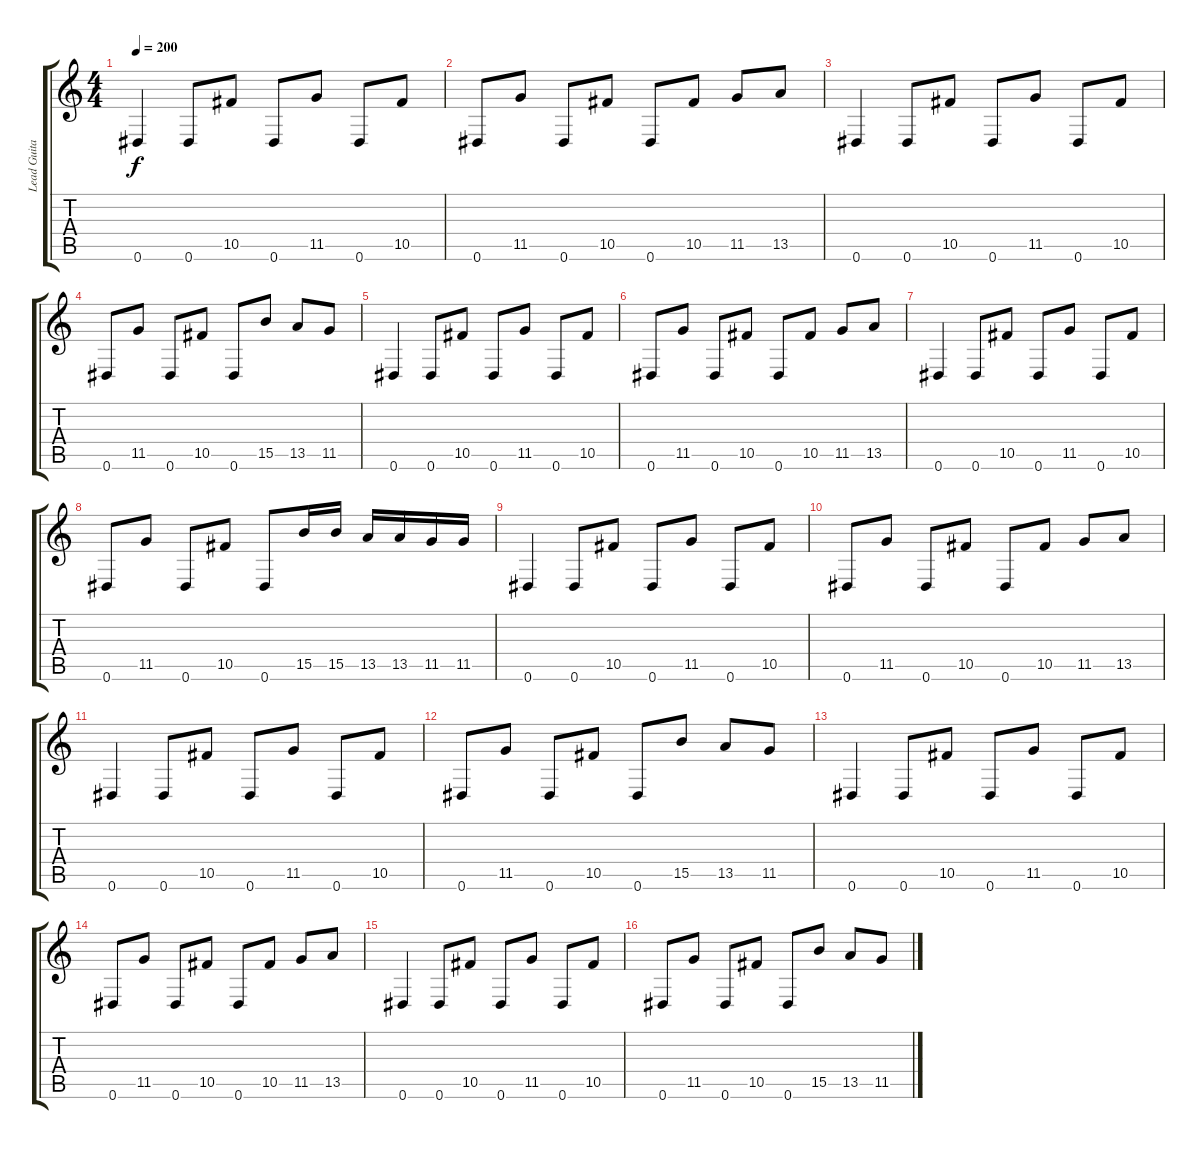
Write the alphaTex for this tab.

\track ("Lead Guitar" "Lead Guita") {instrument overdrivenguitar}
\staff {score tabs}
\tuning (Eb4 Bb3 Gb3 Db3 Ab2 Eb2) {hide}
\ts (4 4)
\tempo 200
\clef g2
\ks c
0.6.4{dy f instrument overdrivenguitar} 0.6.8 10.5.8 0.6.8 11.5.8 0.6.8 10.5.8 |
0.6.8 11.5.8 0.6.8 10.5.8 0.6.8 10.5.8 11.5.8 13.5.8 |
0.6.4 0.6.8 10.5.8 0.6.8 11.5.8 0.6.8 10.5.8 |
0.6.8 11.5.8 0.6.8 10.5.8 0.6.8 15.5.8 13.5.8 11.5.8 |
0.6.4 0.6.8 10.5.8 0.6.8 11.5.8 0.6.8 10.5.8 |
0.6.8 11.5.8 0.6.8 10.5.8 0.6.8 10.5.8 11.5.8 13.5.8 |
0.6.4 0.6.8 10.5.8 0.6.8 11.5.8 0.6.8 10.5.8 |
0.6.8 11.5.8 0.6.8 10.5.8 0.6.8 15.5.16 15.5.16 13.5.16 13.5.16 11.5.16 11.5.16 |
0.6.4 0.6.8 10.5.8 0.6.8 11.5.8 0.6.8 10.5.8 |
0.6.8 11.5.8 0.6.8 10.5.8 0.6.8 10.5.8 11.5.8 13.5.8 |
0.6.4 0.6.8 10.5.8 0.6.8 11.5.8 0.6.8 10.5.8 |
0.6.8 11.5.8 0.6.8 10.5.8 0.6.8 15.5.8 13.5.8 11.5.8 |
0.6.4 0.6.8 10.5.8 0.6.8 11.5.8 0.6.8 10.5.8 |
0.6.8 11.5.8 0.6.8 10.5.8 0.6.8 10.5.8 11.5.8 13.5.8 |
0.6.4 0.6.8 10.5.8 0.6.8 11.5.8 0.6.8 10.5.8 |
0.6.8 11.5.8 0.6.8 10.5.8 0.6.8 15.5.8 13.5.8 11.5.8
